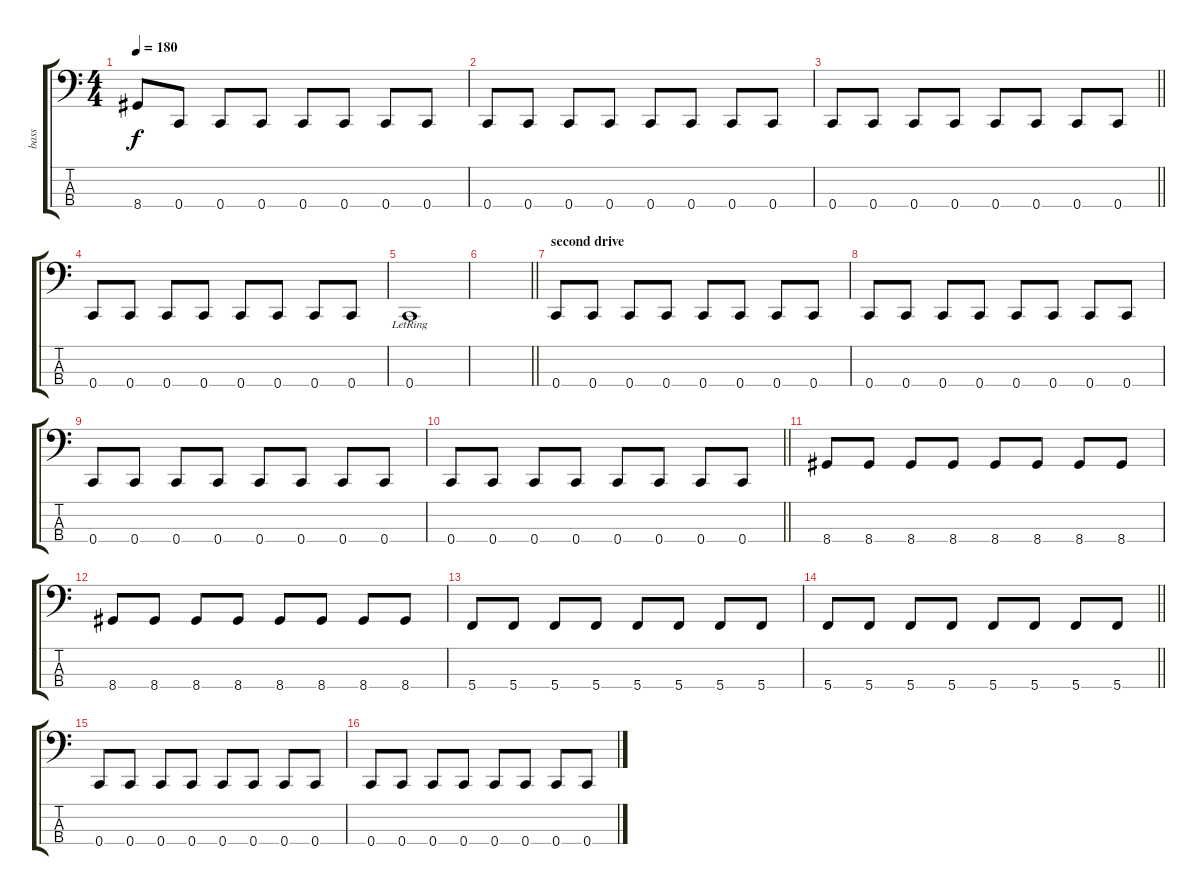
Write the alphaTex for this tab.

\track ("bass" "bass") {instrument electricbasspick}
\staff {score tabs}
\tuning (F2 C2 G1 C1) {hide}
\ts (4 4)
\tempo 180
\clef f4
\ks c
8.4.8{dy f} 0.4.8 0.4.8 0.4.8 0.4.8 0.4.8 0.4.8 0.4.8 |
0.4.8 0.4.8 0.4.8 0.4.8 0.4.8 0.4.8 0.4.8 0.4.8 |
\barLineRight lightlight
0.4.8 0.4.8 0.4.8 0.4.8 0.4.8 0.4.8 0.4.8 0.4.8 |
0.4.8 0.4.8 0.4.8 0.4.8 0.4.8 0.4.8 0.4.8 0.4.8 |
0.4{lr}.1 |
\barLineRight lightlight
|
\section ("" "second drive")
0.4.8 0.4.8 0.4.8 0.4.8 0.4.8 0.4.8 0.4.8 0.4.8 |
0.4.8 0.4.8 0.4.8 0.4.8 0.4.8 0.4.8 0.4.8 0.4.8 |
0.4.8 0.4.8 0.4.8 0.4.8 0.4.8 0.4.8 0.4.8 0.4.8 |
\barLineRight lightlight
0.4.8 0.4.8 0.4.8 0.4.8 0.4.8 0.4.8 0.4.8 0.4.8 |
8.4.8 8.4.8 8.4.8 8.4.8 8.4.8 8.4.8 8.4.8 8.4.8 |
8.4.8 8.4.8 8.4.8 8.4.8 8.4.8 8.4.8 8.4.8 8.4.8 |
5.4.8 5.4.8 5.4.8 5.4.8 5.4.8 5.4.8 5.4.8 5.4.8 |
\barLineRight lightlight
5.4.8 5.4.8 5.4.8 5.4.8 5.4.8 5.4.8 5.4.8 5.4.8 |
0.4.8 0.4.8 0.4.8 0.4.8 0.4.8 0.4.8 0.4.8 0.4.8 |
0.4.8 0.4.8 0.4.8 0.4.8 0.4.8 0.4.8 0.4.8 0.4.8
